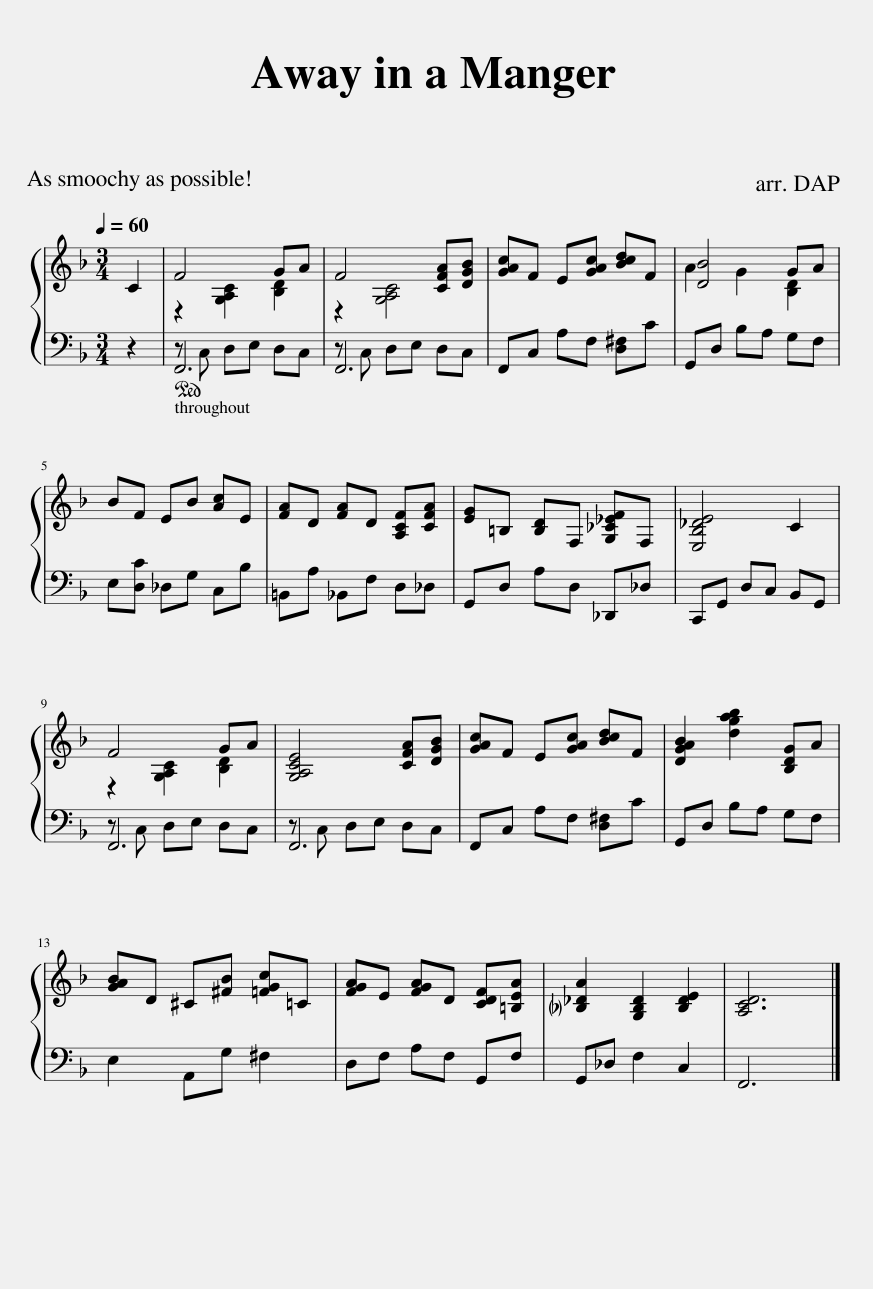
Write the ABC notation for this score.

X:1
%%score { ( 1 3 ) | ( 2 4 ) }
L:1/8
Q:1/4=60
M:3/4
I:linebreak $
K:F
V:1 treble
V:3 treble
V:2 bass
V:4 bass
V:1
 C2 | F4 GA | F4 [CFA][DGB] | [GAc]F E[GAc] [Bcd]F | [DB]4 GA |$ %5
 BF EB [Ac]E | [FA]D [FA]D [A,CF][CFA] | [EG]=B, [B,D]F, [G,_C_EF]F, | [E,B,_DE]4 C2 |$ F4 GA | %10
 [G,A,CE]4 [CFA][DGB] | [GAc]F E[GAc] [Bcd]F | [DGAB]2 [dgab]2 [B,DG]A |$ [GAB]D ^C[^FB] [=FGc]=C | [FGA]E [FGA]D [CDF][=B,EA] | %15
 [!courtesy!_B,_DA]2 [G,B,D]2 [B,DE]2 | [A,CD]6 |] %17
V:2
 z2 |!ped! F,,6 | F,,6 | F,,C, A,F, [D,^F,]C | G,,D, B,A, G,F, |$ %5
 x6 | x6 | x6 | C,,G,, D,C, B,,G,, |$ F,,6 | %10
 F,,6 | F,,C, A,F, [D,^F,]C | G,,D, B,A, G,F, |$ E,2 A,,G, ^F,2 | D,F, A,F, G,,F, | %15
 G,,_D, F,2 C,2 | F,,6 |] %17
V:3
 x2 | z2 [G,A,C]2 [B,D]2 | z2 [G,A,C]4 | x6 | A2 G2 [B,D]2 |$ %5
 x6 | x6 | x6 | x6 |$ z2 [G,A,C]2 [B,D]2 | %10
 x6 | x6 | x6 |$ x6 | x6 | %15
 x6 | x6 |] %17
V:4
 x2 | z C, D,E, D,C, | z C, D,E, D,C, | x6 | x6 |$ %5
 E,[D,C] _D,G, C,B, | =B,,A, _B,,F, D,_D, | G,,D, A,D, _D,,_D, | x6 |$ z C, D,E, D,C, | %10
 z C, D,E, D,C, | x6 | x6 |$ x6 | x6 | %15
 x6 | x6 |] %17
